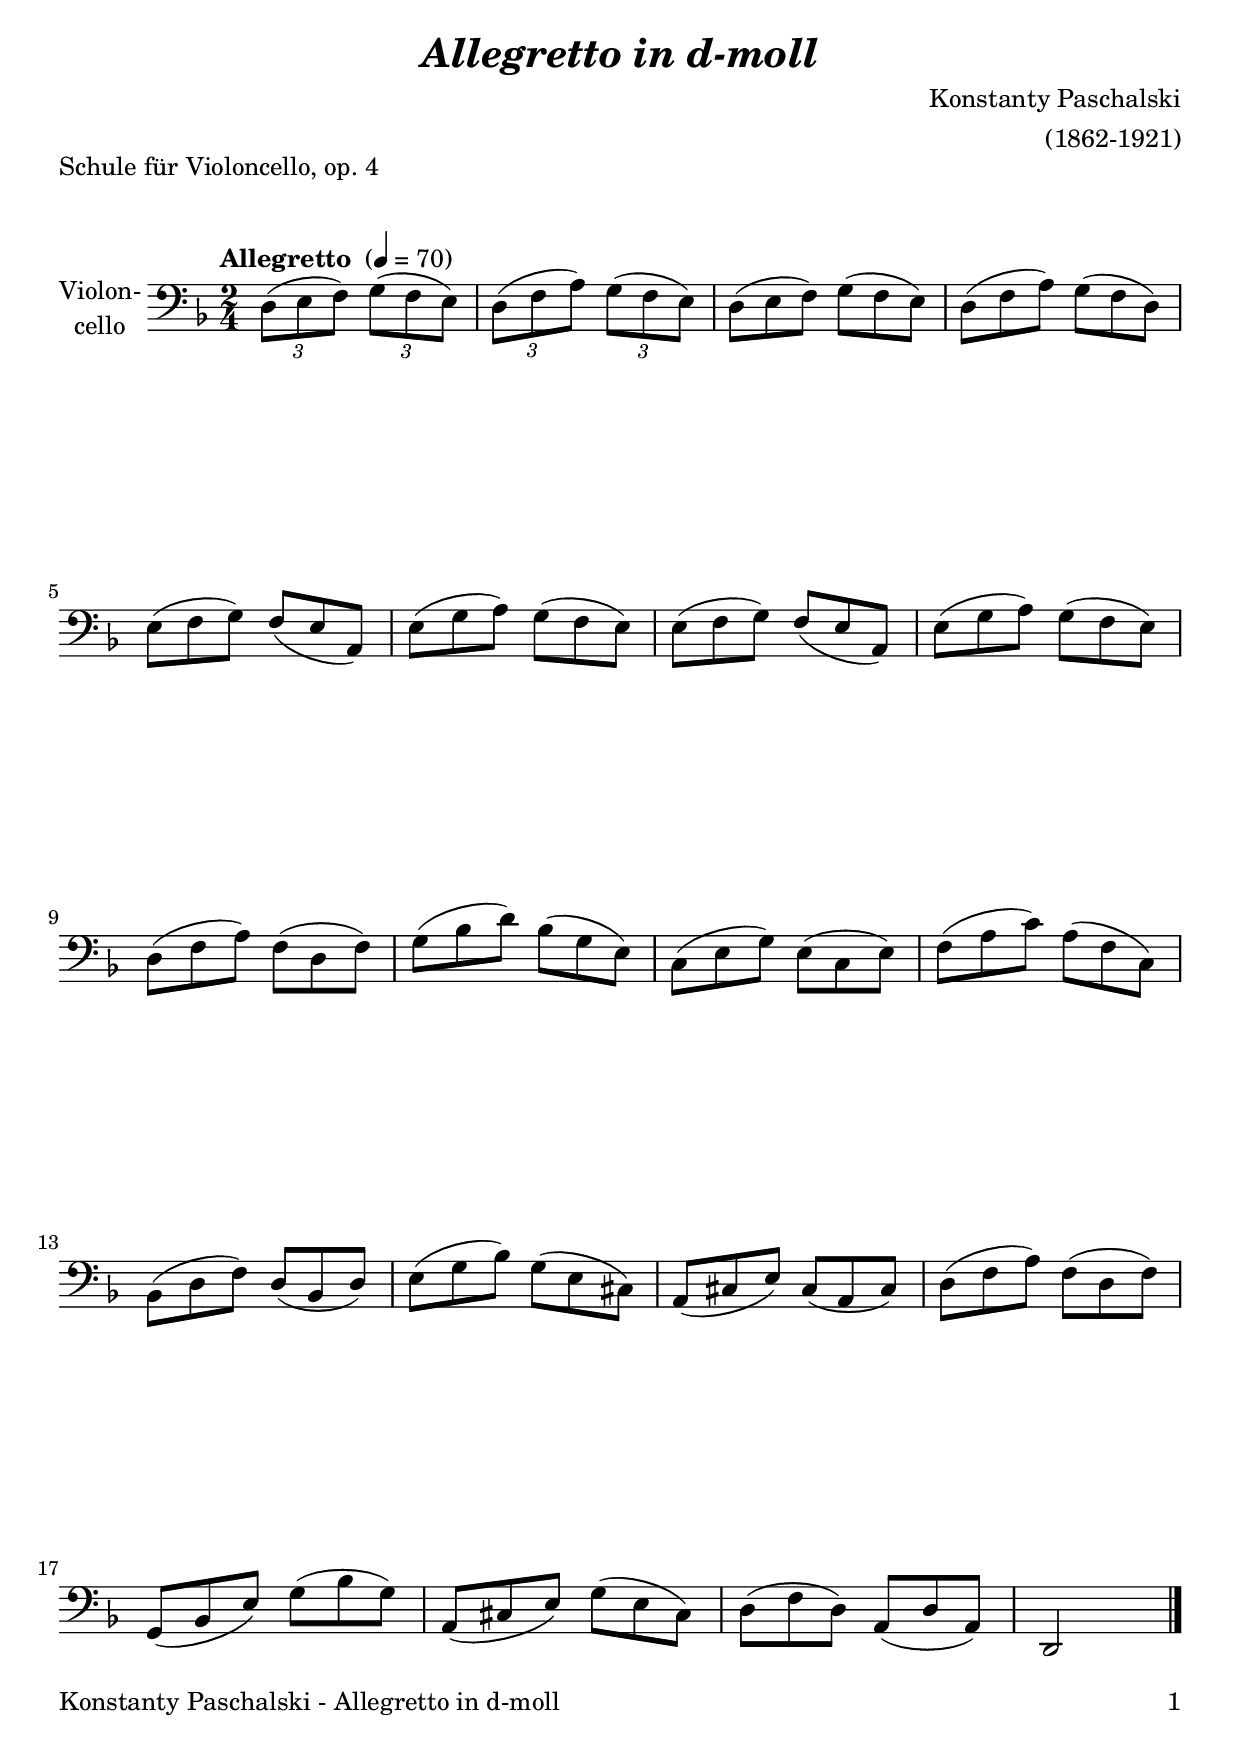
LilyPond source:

\version "2.24.1"
\include "deutsch.ly"

#(set-global-staff-size 22)

\header {
  title     = \markup \bold \italic "Allegretto in d-moll"
  composer  = "Konstanty Paschalski"
  arranger  = "(1862-1921)"
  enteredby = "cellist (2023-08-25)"
  piece     = "Schule für Violoncello, op. 4"
}

voiceconsts = {
  \key d \minor
  \time 2/4
  \clef "bass"
%  \numericTimeSignature
  \compressEmptyMeasures
  % Set default beaming for all staves
%  \set Timing.beamExceptions = #'()
%  \set Timing.baseMoment     = #(ly:make-moment 1 4)
%  \set Timing.beatStructure  = #'(1 1 1)
  \tempo "Allegretto " 4=70
}

mist = "string ensemble 1"
mivl = "violin"
miba = "cello"
mipz = "pizzicato strings"

arco = \markup \italic "arco"
atem = \mark \markup \box \italic "a tempo"
dolc = \markup \italic "dolce"
pizz = \markup \italic "pizz"
rit  = \mark \markup \box \italic "rit."

va = \relative c {
  \voiceconsts

  \tuplet 3/2 4 {
    d8( e f) g( f e)
    d( f a) g( f e)
    \omit TupletNumber
    d( e f) g( f e)
    d( f a) g( f d)
    e( f g) f( e a,)
    e'( g a) g( f e)
    e( f g) f( e a,)

    e'( g a) g( f e)
    d( f a) f( d f)
    g( b d) b( g e)
    c( e g) e( c e)
    f( a c) a( f c)
    b( d f) d( b d)

    e( g b) g( e cis)
    a( cis e) cis( a cis)
    d( f a) f( d f)
    g,( b e) g( b g)
    a,( cis e) g( e cis)
    d( f d) a( d a)
  }
  d,2 \bar "|."
}


music = \new StaffGroup <<
      \new Staff {
	\set Staff.midiInstrument = \miba
	\set Staff.instrumentName = \markup \center-column { "Violon-" "cello" }
	\transpose a a { \va }
      }
>>

\book {
   \paper {
    print-page-number = ##t
    print-first-page-number = ##t
    ragged-last-bottom = ##f
    oddHeaderMarkup = \markup \null
    evenHeaderMarkup = \markup \null
    oddFooterMarkup = \markup {
      \fill-line {
        \if \should-print-page-number
        "Konstanty Paschalski - Allegretto in d-moll" \fromproperty #'page:page-number-string
      }
    }
    evenFooterMarkup = \oddFooterMarkup
  } \score {
    \music
    \layout {}
  }

  \score {
    \unfoldRepeats \music

    \midi {
      \context {
        \Score
      }
    }
  }
}